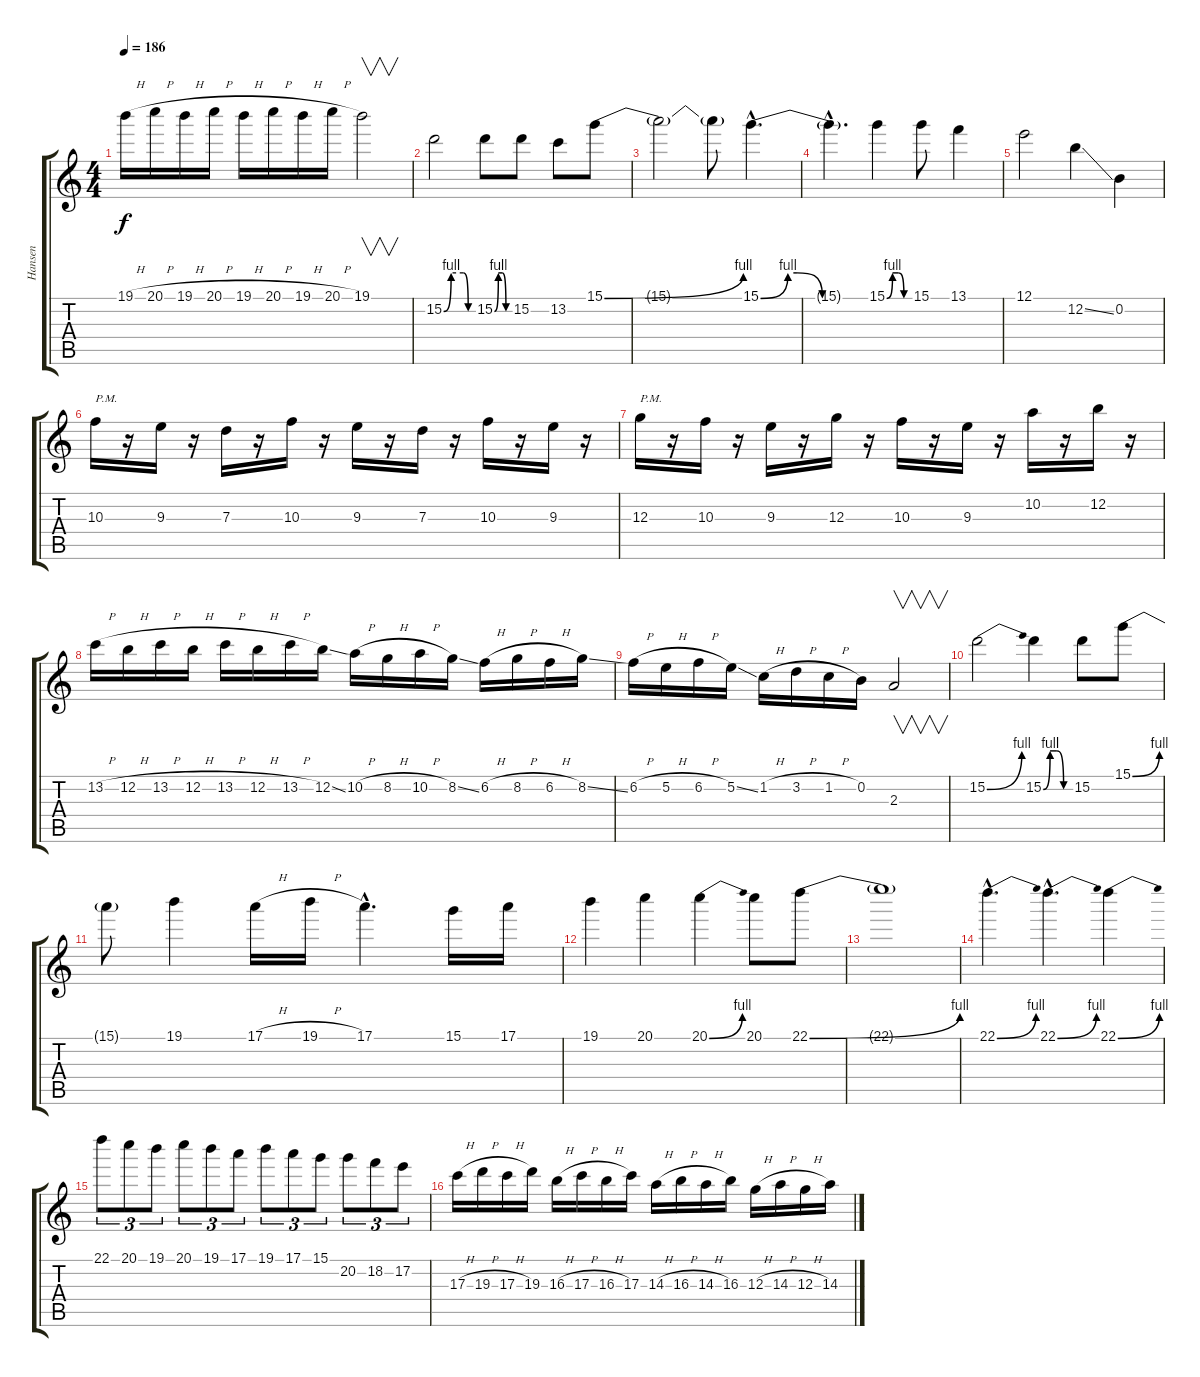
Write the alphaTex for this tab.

\track ("Hansen" "Hansen") {instrument distortionguitar}
\staff {score tabs}
\tuning (E4 B3 G3 D3 A2 E2) {hide}
\ts (4 4)
\tempo 186
\clef g2
\ks c
19.1{h}.16{dy f} 20.1{h}.16 19.1{h}.16 20.1{h}.16 19.1{h}.16 20.1{h}.16 19.1{h}.16 20.1{h}.16 19.1.2{v} |
15.2{be (custom 0 0 15 4 40 4 50 0 60 0)}.2{volume 16} 15.2{be (custom 0 0 15 4 30 4 45 0 60 0)}.8 15.2.8 13.2.8 15.1{be (bend 0 0 60 4)}.8 |
15.1{t}.2{volume 16} 15.1{t}.8 15.1{be (custom 0 0 15 4 20 4 34 0 45 0 60 0) hac}.4{d} |
15.1{hac t}.4{d volume 16} 15.1{be (custom 0 0 15 4 30 4 45 0 60 0)}.4 15.1.8 13.1.4 |
12.1.2{volume 16} 12.2{ss}.4 0.2.4 |
10.3.16{txt "P.M." volume 16} r.16 9.3.16 r.16 7.3.16 r.16 10.3.16 r.16 9.3.16 r.16 7.3.16 r.16 10.3.16 r.16 9.3.16 r.16 |
12.3.16{txt "P.M." volume 16} r.16 10.3.16 r.16 9.3.16 r.16 12.3.16 r.16 10.3.16 r.16 9.3.16 r.16 10.2.16 r.16 12.2.16 r.16 |
13.2{h}.16{volume 16} 12.2{h}.16 13.2{h}.16 12.2{h}.16 13.2{h}.16 12.2{h}.16 13.2{h}.16 12.2{ss}.16 10.2{h}.16 8.2{h}.16 10.2{h}.16 8.2{ss}.16 6.2{h}.16 8.2{h}.16 6.2{h}.16 8.2{ss}.16 |
6.2{h}.16{volume 16} 5.2{h}.16 6.2{h}.16 5.2{ss}.16 1.2{h}.16 3.2{h}.16 1.2{h}.16 0.2.16 2.3.2{v} |
15.2{be (bend 0 0 60 4)}.2{volume 16} 15.2{be (custom 0 0 15 4 30 4 45 0 60 0)}.4 15.2.8 15.1{be (bend 0 0 60 4)}.8 |
15.1{t}.8{volume 16} 19.1.4 17.1{h}.16 19.1{h}.16 17.1{hac}.4{d} 15.1.16 17.1.16 |
19.1.4{volume 16} 20.1.4 20.1{be (bend 0 0 60 4)}.4 20.1.8 22.1{be (bend 0 0 60 4)}.8 |
22.1{t}.1 |
22.1{be (bend 0 0 60 4) hac}.4{d volume 16} 22.1{be (bend 0 0 60 4) hac}.4{d} 22.1{be (bend 0 0 60 4)}.4 |
22.1.8{tu (3 2) volume 16} 20.1.8{tu (3 2)} 19.1.8{tu (3 2)} 20.1.8{tu (3 2)} 19.1.8{tu (3 2)} 17.1.8{tu (3 2)} 19.1.8{tu (3 2)} 17.1.8{tu (3 2)} 15.1.8{tu (3 2)} 20.2.8{tu (3 2)} 18.2.8{tu (3 2)} 17.2.8{tu (3 2)} |
17.3{h}.16{volume 16} 19.3{h}.16 17.3{h}.16 19.3.16 16.3{h}.16 17.3{h}.16 16.3{h}.16 17.3.16 14.3{h}.16 16.3{h}.16 14.3{h}.16 16.3.16 12.3{h}.16 14.3{h}.16 12.3{h}.16 14.3.16
